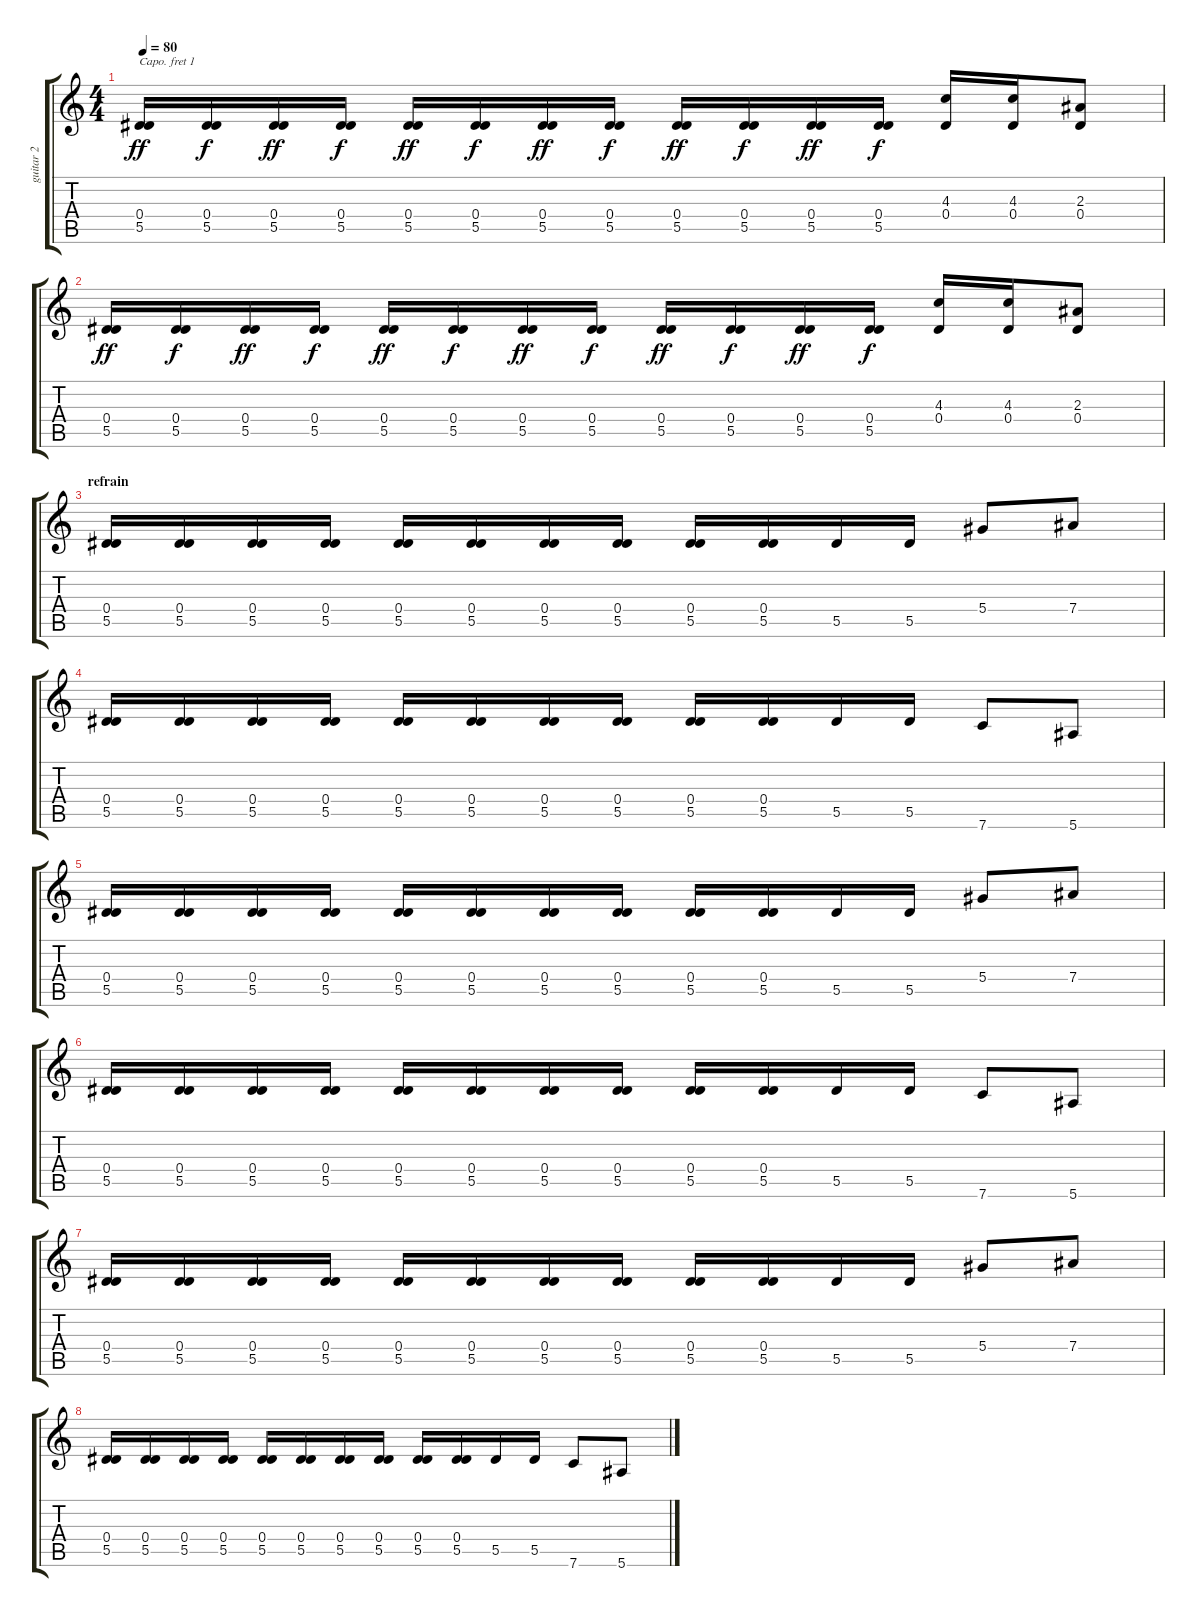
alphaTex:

\track ("guitar 2" "guitar 2") {instrument electricguitarclean}
\staff {score tabs}
\capo 1
\tuning (E4 B3 G3 D3 A2 E2) {hide}
\ts (4 4)
\tempo 80
\clef g2
\ks c
(0.4 5.5).16{dy ff} (0.4 5.5).16{dy f} (0.4 5.5).16{dy ff} (0.4 5.5).16{dy f} (0.4 5.5).16{dy ff} (0.4 5.5).16{dy f} (0.4 5.5).16{dy ff} (0.4 5.5).16{dy f} (0.4 5.5).16{dy ff} (0.4 5.5).16{dy f} (0.4 5.5).16{dy ff} (0.4 5.5).16{dy f} (4.3 0.4).16 (4.3 0.4).16 (2.3 0.4).8 |
(0.4 5.5).16{dy ff} (0.4 5.5).16{dy f} (0.4 5.5).16{dy ff} (0.4 5.5).16{dy f} (0.4 5.5).16{dy ff} (0.4 5.5).16{dy f} (0.4 5.5).16{dy ff} (0.4 5.5).16{dy f} (0.4 5.5).16{dy ff} (0.4 5.5).16{dy f} (0.4 5.5).16{dy ff} (0.4 5.5).16{dy f} (4.3 0.4).16 (4.3 0.4).16 (2.3 0.4).8 |
\section ("" "refrain")
(0.4 5.5).16 (0.4 5.5).16 (0.4 5.5).16 (0.4 5.5).16 (0.4 5.5).16 (0.4 5.5).16 (0.4 5.5).16 (0.4 5.5).16 (0.4 5.5).16 (0.4 5.5).16 5.5.16 5.5.16 5.4.8 7.4.8 |
(0.4 5.5).16 (0.4 5.5).16 (0.4 5.5).16 (0.4 5.5).16 (0.4 5.5).16 (0.4 5.5).16 (0.4 5.5).16 (0.4 5.5).16 (0.4 5.5).16 (0.4 5.5).16 5.5.16 5.5.16 7.6.8 5.6.8 |
(0.4 5.5).16 (0.4 5.5).16 (0.4 5.5).16 (0.4 5.5).16 (0.4 5.5).16 (0.4 5.5).16 (0.4 5.5).16 (0.4 5.5).16 (0.4 5.5).16 (0.4 5.5).16 5.5.16 5.5.16 5.4.8 7.4.8 |
(0.4 5.5).16 (0.4 5.5).16 (0.4 5.5).16 (0.4 5.5).16 (0.4 5.5).16 (0.4 5.5).16 (0.4 5.5).16 (0.4 5.5).16 (0.4 5.5).16 (0.4 5.5).16 5.5.16 5.5.16 7.6.8 5.6.8 |
(0.4 5.5).16 (0.4 5.5).16 (0.4 5.5).16 (0.4 5.5).16 (0.4 5.5).16 (0.4 5.5).16 (0.4 5.5).16 (0.4 5.5).16 (0.4 5.5).16 (0.4 5.5).16 5.5.16 5.5.16 5.4.8 7.4.8 |
(0.4 5.5).16 (0.4 5.5).16 (0.4 5.5).16 (0.4 5.5).16 (0.4 5.5).16 (0.4 5.5).16 (0.4 5.5).16 (0.4 5.5).16 (0.4 5.5).16 (0.4 5.5).16 5.5.16 5.5.16 7.6.8 5.6.8
